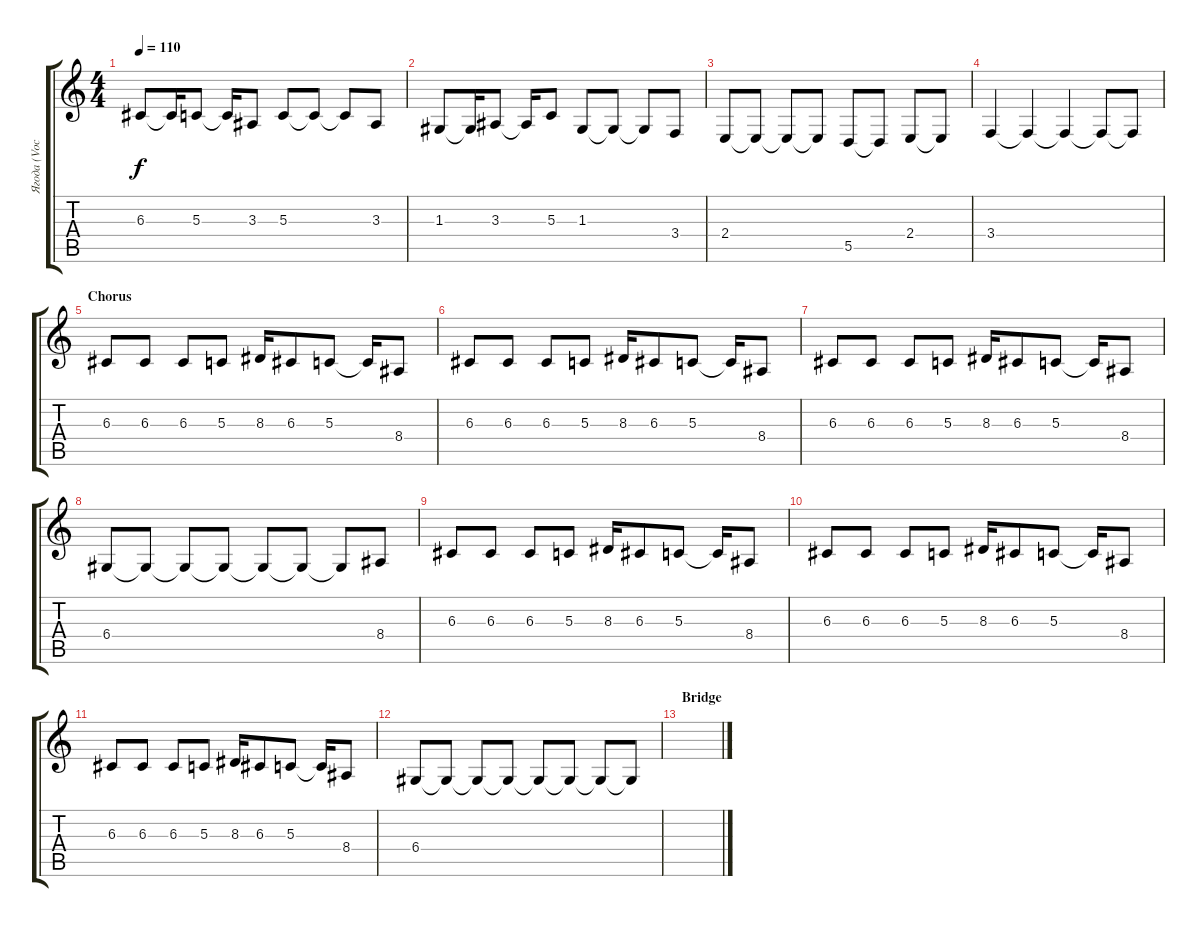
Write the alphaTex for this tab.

\track ("Ягода (Vocal 2)" "Ягода (Voc") {instrument lead6voice}
\staff {score tabs}
\tuning (E4 B3 G3 D3 A2 E2) {hide}
\ts (4 4)
\tempo 110
\clef g2
\ks c
6.3.8{dy f} 6.3{t}.16 5.3.8 5.3{t}.16 3.3.8 5.3.8 5.3{t}.8 5.3{t}.8 3.3.8 |
1.3.8 1.3{t}.16 3.3.8 3.3{t}.16 5.3.8 1.3.8 1.3{t}.8 1.3{t}.8 3.4.8 |
2.4.8 2.4{t}.8 2.4{t}.8 2.4{t}.8 5.5.8 5.5{t}.8 2.4.8 2.4{t}.8 |
3.4.4 3.4{t}.4 3.4{t}.4 3.4{t}.8 3.4{t}.8 |
\section ("" "Chorus")
6.3.8 6.3.8 6.3.8 5.3.8 8.3.16 6.3.8 5.3.8 5.3{t}.16 8.4.8 |
6.3.8 6.3.8 6.3.8 5.3.8 8.3.16 6.3.8 5.3.8 5.3{t}.16 8.4.8 |
6.3.8 6.3.8 6.3.8 5.3.8 8.3.16 6.3.8 5.3.8 5.3{t}.16 8.4.8 |
6.4.8 6.4{t}.8 6.4{t}.8 6.4{t}.8 6.4{t}.8 6.4{t}.8 6.4{t}.8 8.4.8 |
6.3.8 6.3.8 6.3.8 5.3.8 8.3.16 6.3.8 5.3.8 5.3{t}.16 8.4.8 |
6.3.8 6.3.8 6.3.8 5.3.8 8.3.16 6.3.8 5.3.8 5.3{t}.16 8.4.8 |
6.3.8 6.3.8 6.3.8 5.3.8 8.3.16 6.3.8 5.3.8 5.3{t}.16 8.4.8 |
6.4.8 6.4{t}.8 6.4{t}.8 6.4{t}.8 6.4{t}.8 6.4{t}.8 6.4{t}.8 6.4{t}.8 |
\section ("" "Bridge")
